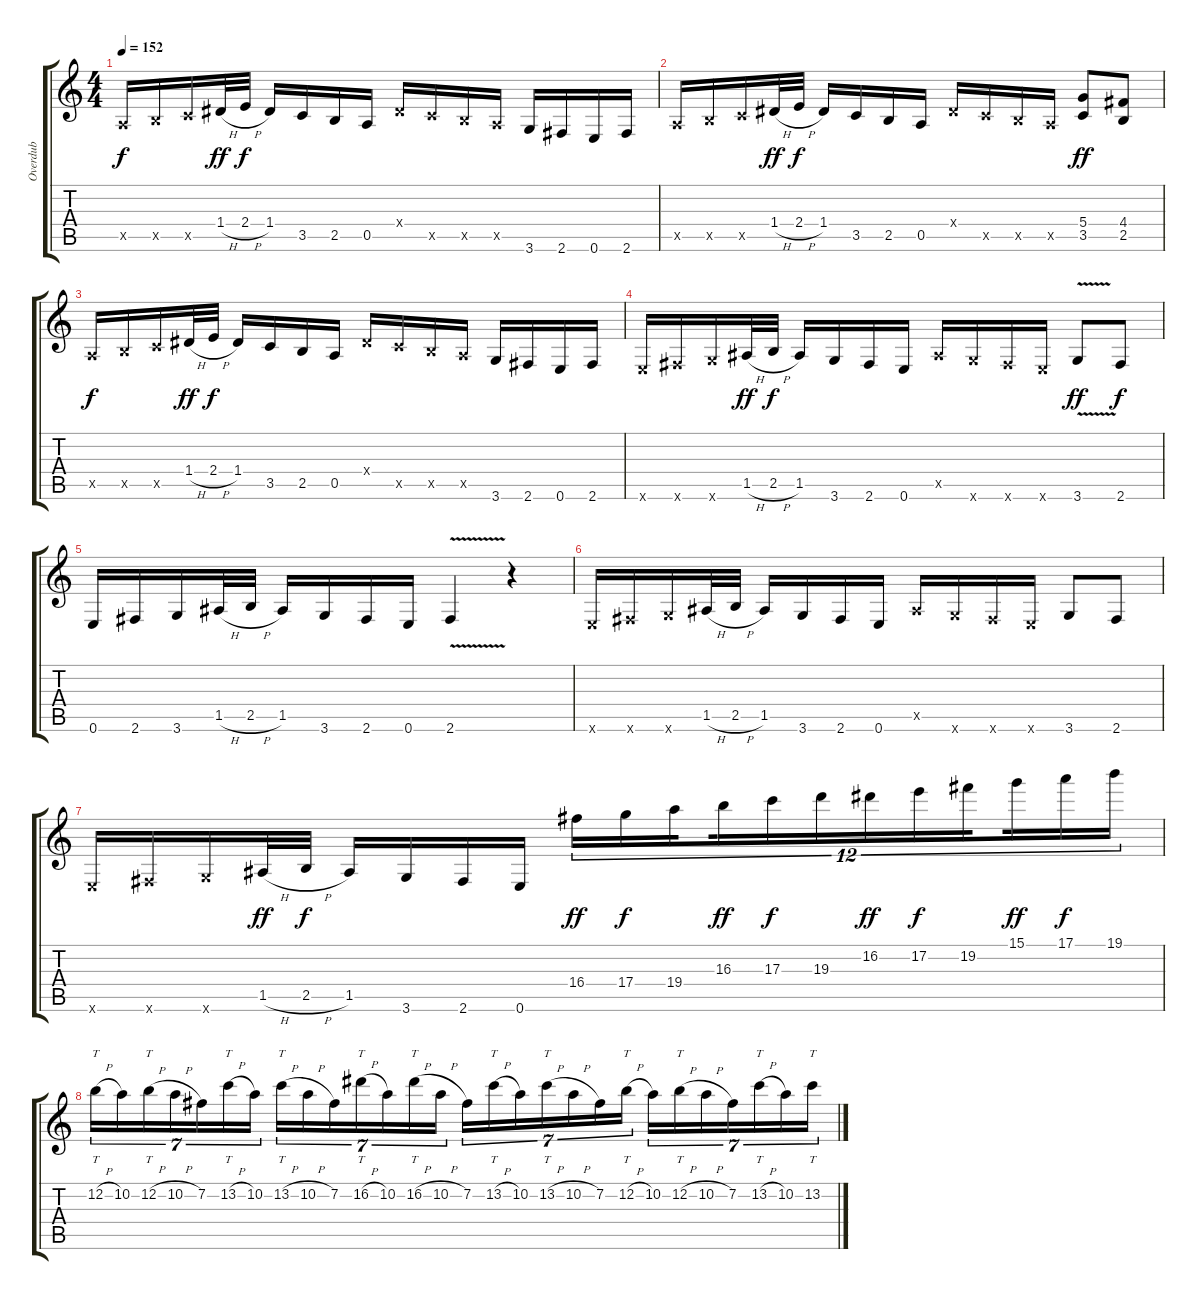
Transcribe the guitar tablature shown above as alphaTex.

\track ("Overdub" "Overdub") {instrument fretlessbass}
\staff {score tabs}
\tuning (E4 B3 G3 D3 A2 E2) {hide}
\ts (4 4)
\tempo 152
\clef g2
\ks c
0.5{x}.16{dy f} 2.5{x}.16 3.5{x}.16 1.4{h}.32{dy ff} 2.4{h}.32{dy f} 1.4.16 3.5.16 2.5.16 0.5.16 1.4{x}.16 3.5{x}.16 2.5{x}.16 0.5{x}.16 3.6.16 2.6.16 0.6.16 2.6.16 |
0.5{x}.16 2.5{x}.16 3.5{x}.16 1.4{h}.32{dy ff} 2.4{h}.32{dy f} 1.4.16 3.5.16 2.5.16 0.5.16 1.4{x}.16 3.5{x}.16 2.5{x}.16 0.5{x}.16 (5.4 3.5).8{dy ff} (4.4 2.5).8 |
0.5{x}.16{dy f} 2.5{x}.16 3.5{x}.16 1.4{h}.32{dy ff} 2.4{h}.32{dy f} 1.4.16 3.5.16 2.5.16 0.5.16 1.4{x}.16 3.5{x}.16 2.5{x}.16 0.5{x}.16 3.6.16 2.6.16 0.6.16 2.6.16 |
0.6{x}.16 2.6{x}.16 3.6{x}.16 1.5{h}.32{dy ff} 2.5{h}.32{dy f} 1.5.16 3.6.16 2.6.16 0.6.16 1.5{x}.16 3.6{x}.16 2.6{x}.16 0.6{x}.16 3.6{v}.8{dy ff} 2.6.8{dy f} |
0.6.16 2.6.16 3.6.16 1.5{h}.32 2.5{h}.32 1.5.16 3.6.16 2.6.16 0.6.16 2.6{v}.4 r.4 |
0.6{x}.16 2.6{x}.16 3.6{x}.16 1.5{h}.32 2.5{h}.32 1.5.16 3.6.16 2.6.16 0.6.16 1.5{x}.16 3.6{x}.16 2.6{x}.16 0.6{x}.16 3.6.8 2.6.8 |
0.6{x}.16 2.6{x}.16 3.6{x}.16 1.5{h}.32{dy ff} 2.5{h}.32{dy f} 1.5.16 3.6.16 2.6.16 0.6.16 16.4.16{tu (12 8) dy ff} 17.4.16{tu (12 8) dy f} 19.4.16{tu (12 8) beam splitsecondary} 16.3.16{tu (12 8) dy ff} 17.3.16{tu (12 8) dy f} 19.3.16{tu (12 8)} 16.2.16{tu (12 8) dy ff} 17.2.16{tu (12 8) dy f} 19.2.16{tu (12 8) beam splitsecondary} 15.1.16{tu (12 8) dy ff} 17.1.16{tu (12 8) dy f} 19.1.16{tu (12 8)} |
12.2{h}.16{tt tu (7 4)} 10.2.16{tu (7 4)} 12.2{h}.16{tt tu (7 4)} 10.2{h}.16{tu (7 4)} 7.2.16{tu (7 4)} 13.2{h}.16{tt tu (7 4)} 10.2.16{tu (7 4)} 13.2{h}.16{tt tu (7 4)} 10.2{h}.16{tu (7 4)} 7.2.16{tu (7 4)} 16.2{h}.16{tt tu (7 4)} 10.2.16{tu (7 4)} 16.2{h}.16{tt tu (7 4)} 10.2{h}.16{tu (7 4)} 7.2.16{tu (7 4)} 13.2{h}.16{tt tu (7 4)} 10.2.16{tu (7 4)} 13.2{h}.16{tt tu (7 4)} 10.2{h}.16{tu (7 4)} 7.2.16{tu (7 4)} 12.2{h}.16{tt tu (7 4)} 10.2.16{tu (7 4)} 12.2{h}.16{tt tu (7 4)} 10.2{h}.16{tu (7 4)} 7.2.16{tu (7 4)} 13.2{h}.16{tt tu (7 4)} 10.2.16{tu (7 4)} 13.2{h}.16{tt tu (7 4)}
